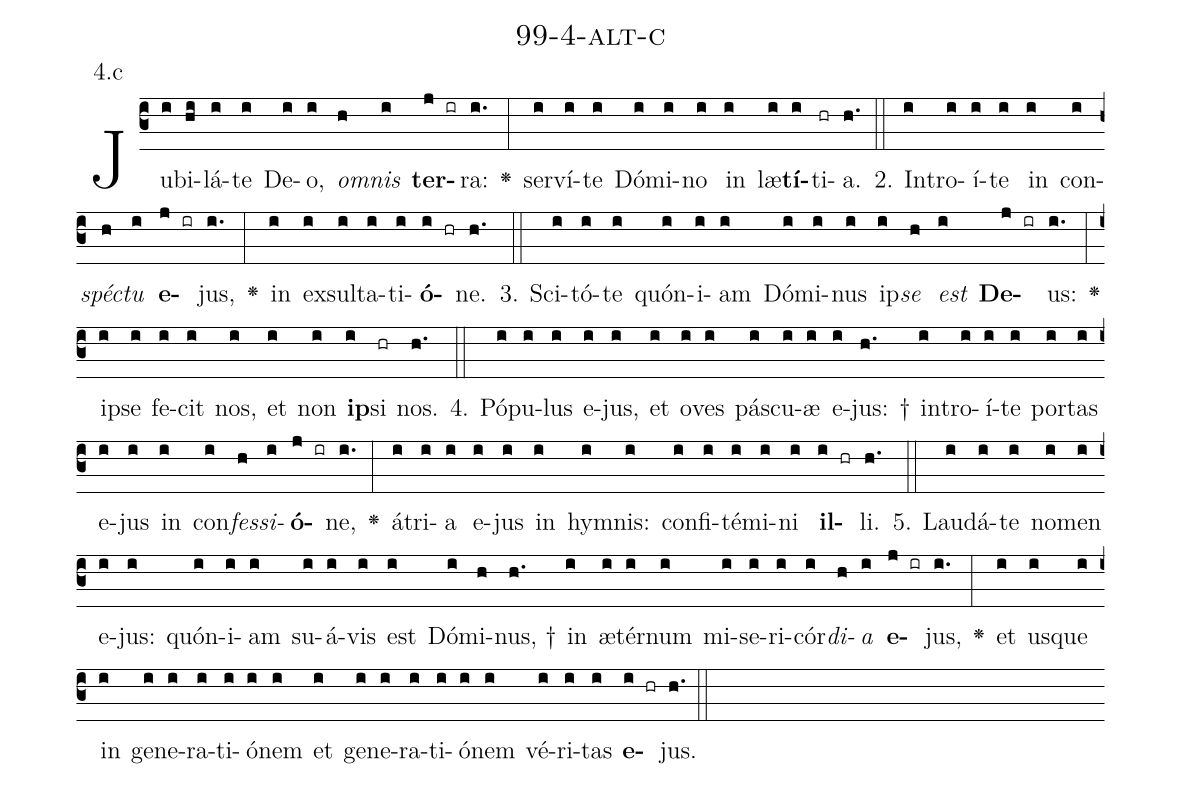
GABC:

name: 99-4-alt-c;
annotation: 4.c;
%%
(c3)Ju(i)bi(hi)lá(i)te(i) De(i)o,(i) <i>om</i>(h)<i>nis</i>(i) <b>ter</b>(j ir)ra:(i.) <v>\greheightstar</v>(:) ser(i)ví(i)te(i) Dó(i)mi(i)no(i) in(i) læ(i)<b>tí</b>(i)ti(hr)a.(h.) (::)
2. In(i)tro(i)í(i)te(i) in(i) con(i)<i>spéc</i>(h)<i>tu</i>(i) <b>e</b>(j ir)jus,(i.) <v>\greheightstar</v>(:) in(i) ex(i)sul(i)ta(i)ti(i)<b>ó</b>(i hr)ne.(h.) (::)
3. Sci(i)tó(i)te(i) quón(i)i(i)am(i) Dó(i)mi(i)nus(i) ip(i)<i>se</i>(h) <i>est</i>(i) <b>De</b>(j ir)us:(i.) <v>\greheightstar</v>(:) ip(i)se(i) fe(i)cit(i) nos,(i) et(i) non(i) <b>ip</b>(i)si(hr) nos.(h.) (::)
4. Pó(i)pu(i)lus(i) e(i)jus,(i) et(i) o(i)ves(i) pás(i)cu(i)æ(i) e(i)jus: †(h.) in(i)tro(i)í(i)te(i) por(i)tas(i) e(i)jus(i) in(i) con(i)<i>fes</i>(h)<i>si</i>(i)<b>ó</b>(j ir)ne,(i.) <v>\greheightstar</v>(:) á(i)tri(i)a(i) e(i)jus(i) in(i) hym(i)nis:(i) con(i)fi(i)té(i)mi(i)ni(i) <b>il</b>(i hr)li.(h.) (::)
5. Lau(i)dá(i)te(i) no(i)men(i) e(i)jus:(i) quón(i)i(i)am(i) su(i)á(i)vis(i) est(i) Dó(i)mi(h)nus, †(h.) in(i) æ(i)tér(i)num(i) mi(i)se(i)ri(i)cór(i)<i>di</i>(h)<i>a</i>(i) <b>e</b>(j ir)jus,(i.) <v>\greheightstar</v>(:) et(i) us(i)que(i) in(i) ge(i)ne(i)ra(i)ti(i)ó(i)nem(i) et(i) ge(i)ne(i)ra(i)ti(i)ó(i)nem(i) vé(i)ri(i)tas(i) <b>e</b>(i hr)jus.(h.) (::)
